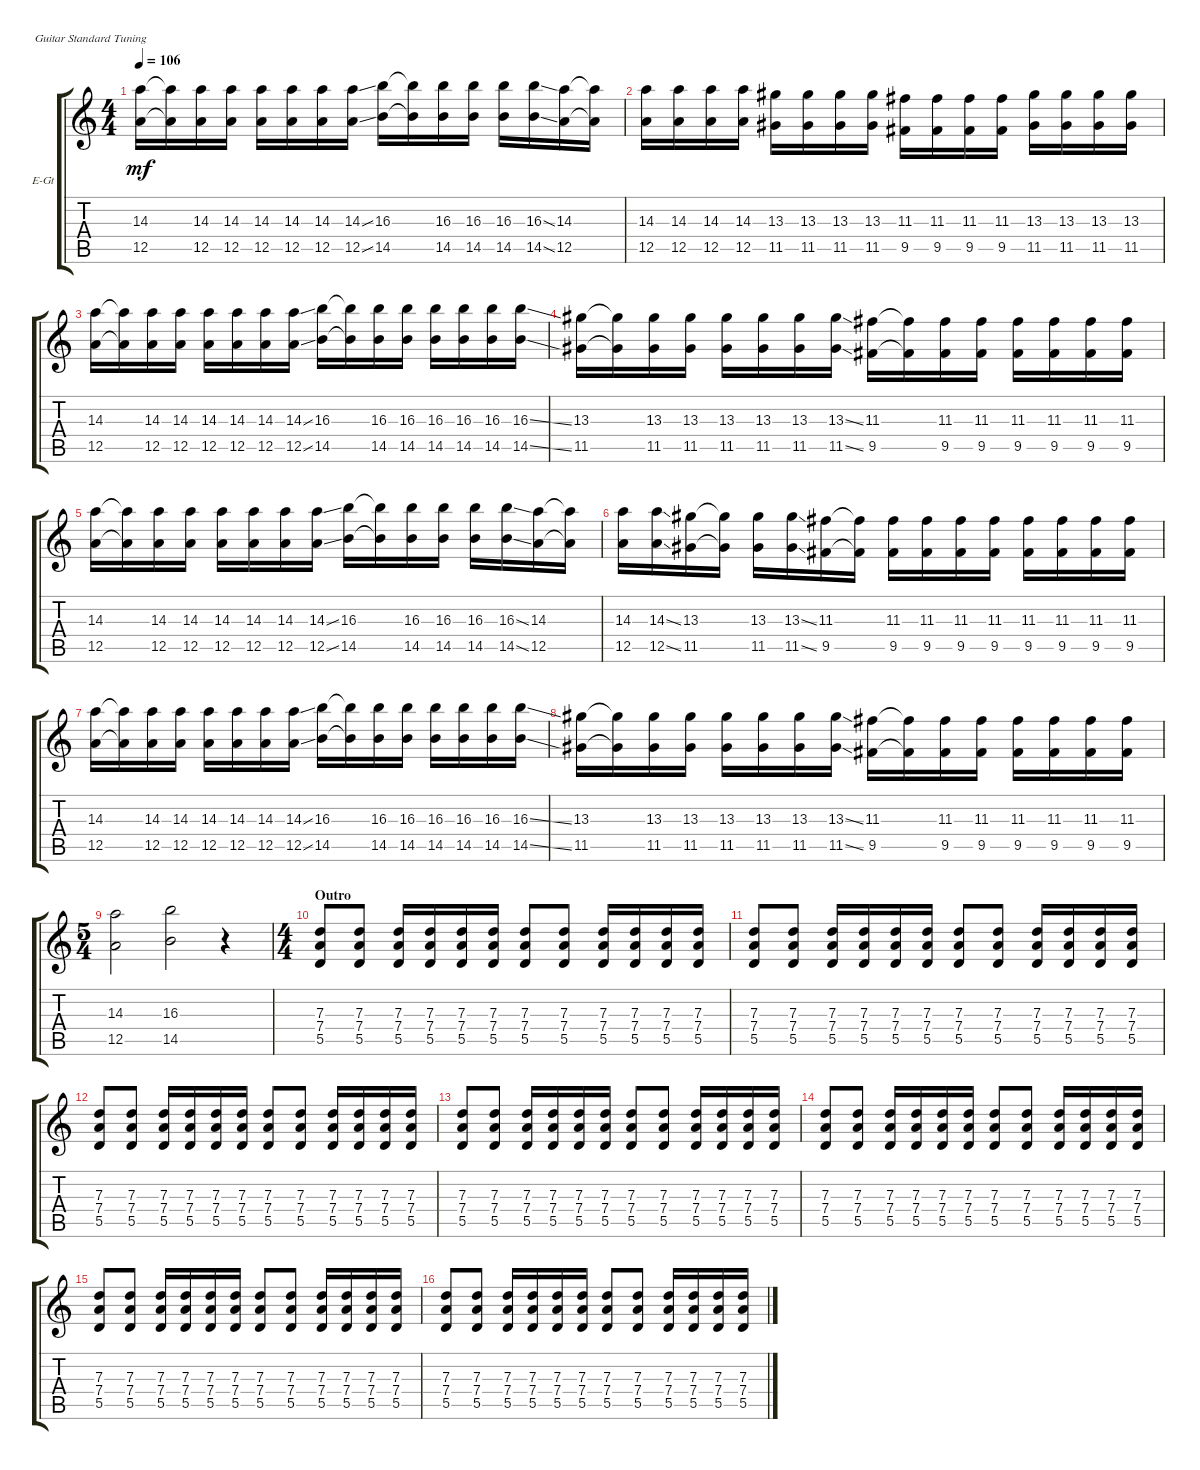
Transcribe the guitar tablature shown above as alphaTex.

\defaultSystemsLayout 4
\bracketExtendMode groupsimilarinstruments
\firstSystemTrackNameOrientation horizontal
\otherSystemsTrackNameOrientation horizontal
\track ("Lead Guitar" "E-Gt") {mute instrument distortionguitar}
\staff {score tabs}
\tuning (E4 B3 G3 D3 A2 E2)
\ts (4 4)
\tempo 106
\clef g2
\ks c
(12.5 14.3).16{dy mf} (12.5{t} 14.3{t}).16 (12.5 14.3).16 (12.5 14.3).16 (12.5 14.3).16 (12.5 14.3).16 (12.5 14.3).16 (12.5{ss} 14.3{ss}).16 (14.5 16.3).16 (14.5{t} 16.3{t}).16 (14.5 16.3).16 (14.5 16.3).16 (14.5 16.3).16 (14.5{ss} 16.3{ss}).16 (12.5 14.3).16 (12.5{t} 14.3{t}).16 |
(12.5 14.3).16 (12.5 14.3).16 (12.5 14.3).16 (12.5 14.3).16 (11.5 13.3).16 (11.5 13.3).16 (11.5 13.3).16 (11.5 13.3).16 (9.5 11.3).16 (9.5 11.3).16 (9.5 11.3).16 (9.5 11.3).16 (11.5 13.3).16 (11.5 13.3).16 (11.5 13.3).16 (11.5 13.3).16 |
(12.5 14.3).16 (12.5{t} 14.3{t}).16 (12.5 14.3).16 (12.5 14.3).16 (12.5 14.3).16 (12.5 14.3).16 (12.5 14.3).16 (12.5{ss} 14.3{ss}).16 (14.5 16.3).16 (14.5{t} 16.3{t}).16 (14.5 16.3).16 (14.5 16.3).16 (14.5 16.3).16 (14.5 16.3).16 (14.5 16.3).16 (14.5{ss} 16.3{ss}).16 |
(11.5 13.3).16 (11.5{t} 13.3{t}).16 (11.5 13.3).16 (11.5 13.3).16 (11.5 13.3).16 (11.5 13.3).16 (11.5 13.3).16 (11.5{ss} 13.3{ss}).16 (9.5 11.3).16 (9.5{t} 11.3{t}).16 (9.5 11.3).16 (9.5 11.3).16 (9.5 11.3).16 (9.5 11.3).16 (9.5 11.3).16 (9.5 11.3).16 |
(12.5 14.3).16 (12.5{t} 14.3{t}).16 (12.5 14.3).16 (12.5 14.3).16 (12.5 14.3).16 (12.5 14.3).16 (12.5 14.3).16 (12.5{ss} 14.3{ss}).16 (14.5 16.3).16 (14.5{t} 16.3{t}).16 (14.5 16.3).16 (14.5 16.3).16 (14.5 16.3).16 (14.5{ss} 16.3{ss}).16 (12.5 14.3).16 (12.5{t} 14.3{t}).16 |
(12.5 14.3).16 (12.5{ss} 14.3{ss}).16 (11.5 13.3).16 (11.5{t} 13.3{t}).16 (11.5 13.3).16 (11.5{ss} 13.3{ss}).16 (9.5 11.3).16 (9.5{t} 11.3{t}).16 (9.5 11.3).16 (9.5 11.3).16 (9.5 11.3).16 (9.5 11.3).16 (9.5 11.3).16 (9.5 11.3).16 (9.5 11.3).16 (9.5 11.3).16 |
(12.5 14.3).16 (12.5{t} 14.3{t}).16 (12.5 14.3).16 (12.5 14.3).16 (12.5 14.3).16 (12.5 14.3).16 (12.5 14.3).16 (12.5{ss} 14.3{ss}).16 (14.5 16.3).16 (14.5{t} 16.3{t}).16 (14.5 16.3).16 (14.5 16.3).16 (14.5 16.3).16 (14.5 16.3).16 (14.5 16.3).16 (14.5{ss} 16.3{ss}).16 |
(11.5 13.3).16 (11.5{t} 13.3{t}).16 (11.5 13.3).16 (11.5 13.3).16 (11.5 13.3).16 (11.5 13.3).16 (11.5 13.3).16 (11.5{ss} 13.3{ss}).16 (9.5 11.3).16 (9.5{t} 11.3{t}).16 (9.5 11.3).16 (9.5 11.3).16 (9.5 11.3).16 (9.5 11.3).16 (9.5 11.3).16 (9.5 11.3).16 |
\ts (5 4)
(12.5 14.3).2 (16.3 14.5).2 r.4 |
\ts (4 4)
\section ("" "Outro")
(5.5 7.4 7.3).8 (5.5 7.3 7.4).8 (5.5 7.4 7.3).16 (5.5 7.3 7.4).16 (5.5 7.4 7.3).16 (5.5 7.3 7.4).16 (5.5 7.4 7.3).8 (5.5 7.3 7.4).8 (5.5 7.4 7.3).16 (5.5 7.3 7.4).16 (5.5 7.4 7.3).16 (5.5 7.4 7.3).16 |
(5.5 7.4 7.3).8 (5.5 7.3 7.4).8 (5.5 7.4 7.3).16 (5.5 7.3 7.4).16 (5.5 7.4 7.3).16 (5.5 7.3 7.4).16 (5.5 7.4 7.3).8 (5.5 7.3 7.4).8 (5.5 7.4 7.3).16 (5.5 7.3 7.4).16 (5.5 7.4 7.3).16 (5.5 7.4 7.3).16 |
(5.5 7.4 7.3).8 (5.5 7.3 7.4).8 (5.5 7.4 7.3).16 (5.5 7.3 7.4).16 (5.5 7.4 7.3).16 (5.5 7.3 7.4).16 (5.5 7.4 7.3).8 (5.5 7.3 7.4).8 (5.5 7.4 7.3).16 (5.5 7.3 7.4).16 (5.5 7.4 7.3).16 (5.5 7.4 7.3).16 |
(5.5 7.4 7.3).8 (5.5 7.3 7.4).8 (5.5 7.4 7.3).16 (5.5 7.3 7.4).16 (5.5 7.4 7.3).16 (5.5 7.3 7.4).16 (5.5 7.4 7.3).8 (5.5 7.3 7.4).8 (5.5 7.4 7.3).16 (5.5 7.3 7.4).16 (5.5 7.4 7.3).16 (5.5 7.4 7.3).16 |
(5.5 7.4 7.3).8 (5.5 7.3 7.4).8 (5.5 7.4 7.3).16 (5.5 7.3 7.4).16 (5.5 7.4 7.3).16 (5.5 7.3 7.4).16 (5.5 7.4 7.3).8 (5.5 7.3 7.4).8 (5.5 7.4 7.3).16 (5.5 7.3 7.4).16 (5.5 7.4 7.3).16 (5.5 7.4 7.3).16 |
(5.5 7.4 7.3).8 (5.5 7.3 7.4).8 (5.5 7.4 7.3).16 (5.5 7.3 7.4).16 (5.5 7.4 7.3).16 (5.5 7.3 7.4).16 (5.5 7.4 7.3).8 (5.5 7.3 7.4).8 (5.5 7.4 7.3).16 (5.5 7.3 7.4).16 (5.5 7.4 7.3).16 (5.5 7.4 7.3).16 |
(5.5 7.4 7.3).8 (5.5 7.3 7.4).8 (5.5 7.4 7.3).16 (5.5 7.3 7.4).16 (5.5 7.4 7.3).16 (5.5 7.3 7.4).16 (5.5 7.4 7.3).8 (5.5 7.3 7.4).8 (5.5 7.4 7.3).16 (5.5 7.3 7.4).16 (5.5 7.4 7.3).16 (5.5 7.4 7.3).16
